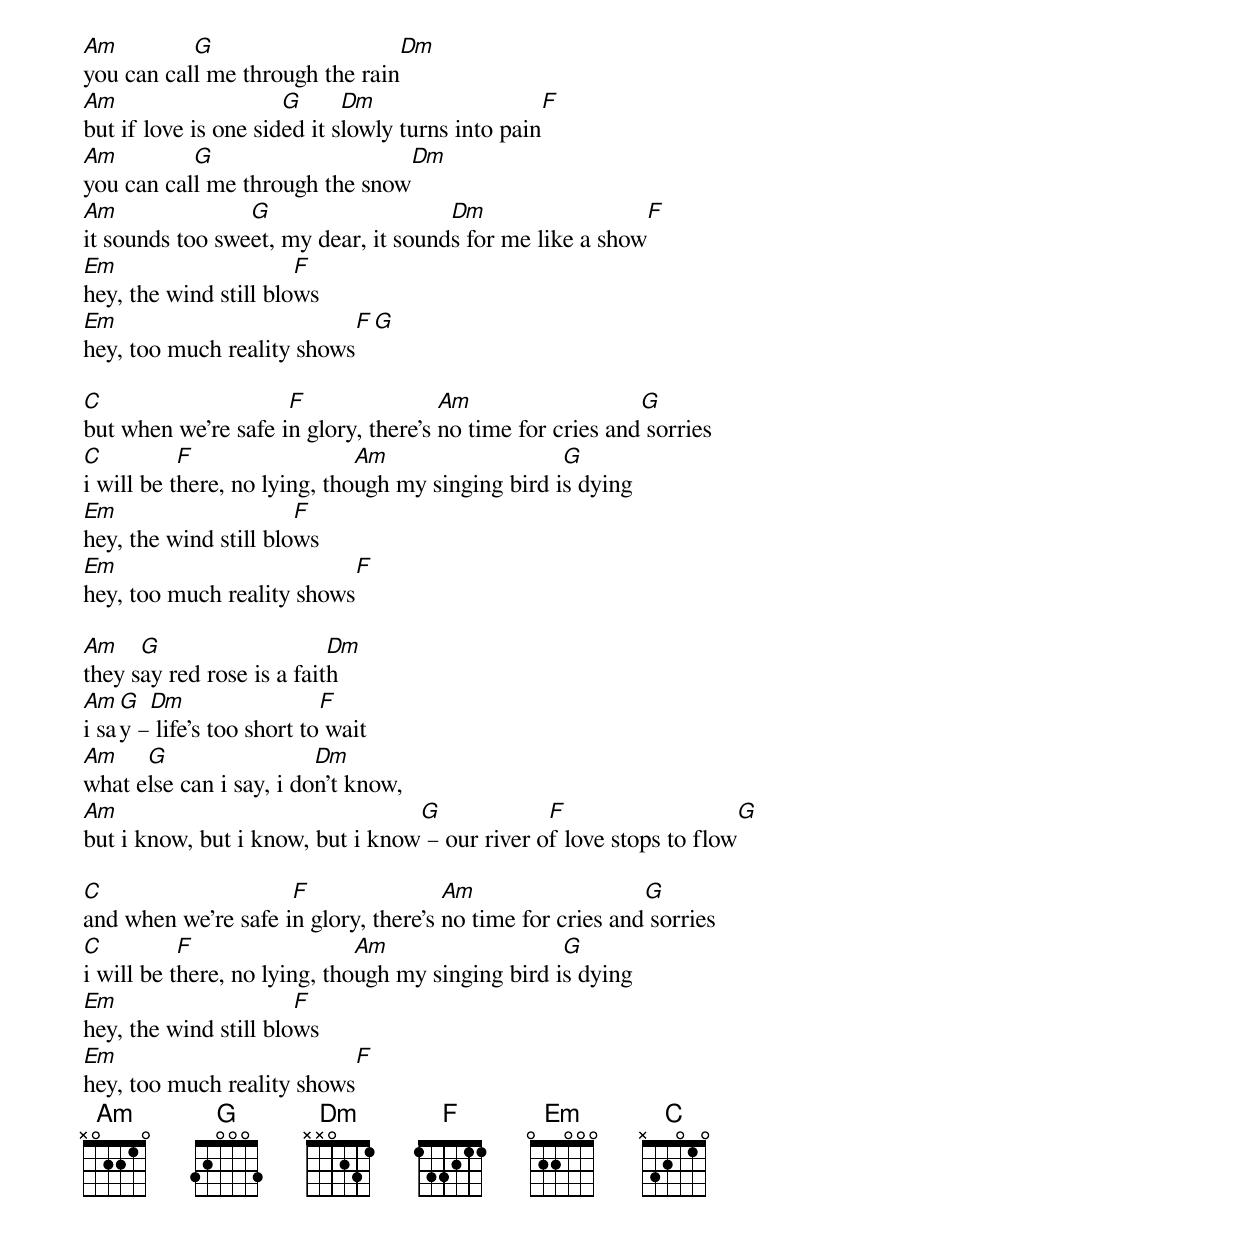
Am         G                     Dm
you can call me through the rain
Am                    G      Dm                   F
but if love is one sided it slowly turns into pain
Am         G                     Dm
you can call me through the snow
Am               G                    Dm                       F
it sounds too sweet, my dear, it sounds for me like a show
Em                     F
hey, the wind still blows
Em                           F     G
hey, too much reality shows

C                    F                Am                   G
but when we’re safe in glory, there’s no time for cries and sorries
C          F                  Am                   G
i will be there, no lying, though my singing bird is dying
Em                     F
hey, the wind still blows
Em                           F
hey, too much reality shows

Am    G                    Dm
they say red rose is a faith
Am  G  Dm                  F
i say – life’s too short to wait
Am    G                  Dm
what else can i say, i don’t know,
Am                                G             F                          G
but i know, but i know, but i know – our river of love stops to flow

C                    F                Am                   G
and when we’re safe in glory, there’s no time for cries and sorries
C          F                  Am                   G
i will be there, no lying, though my singing bird is dying
Em                     F
hey, the wind still blows
Em                           F
hey, too much reality shows
